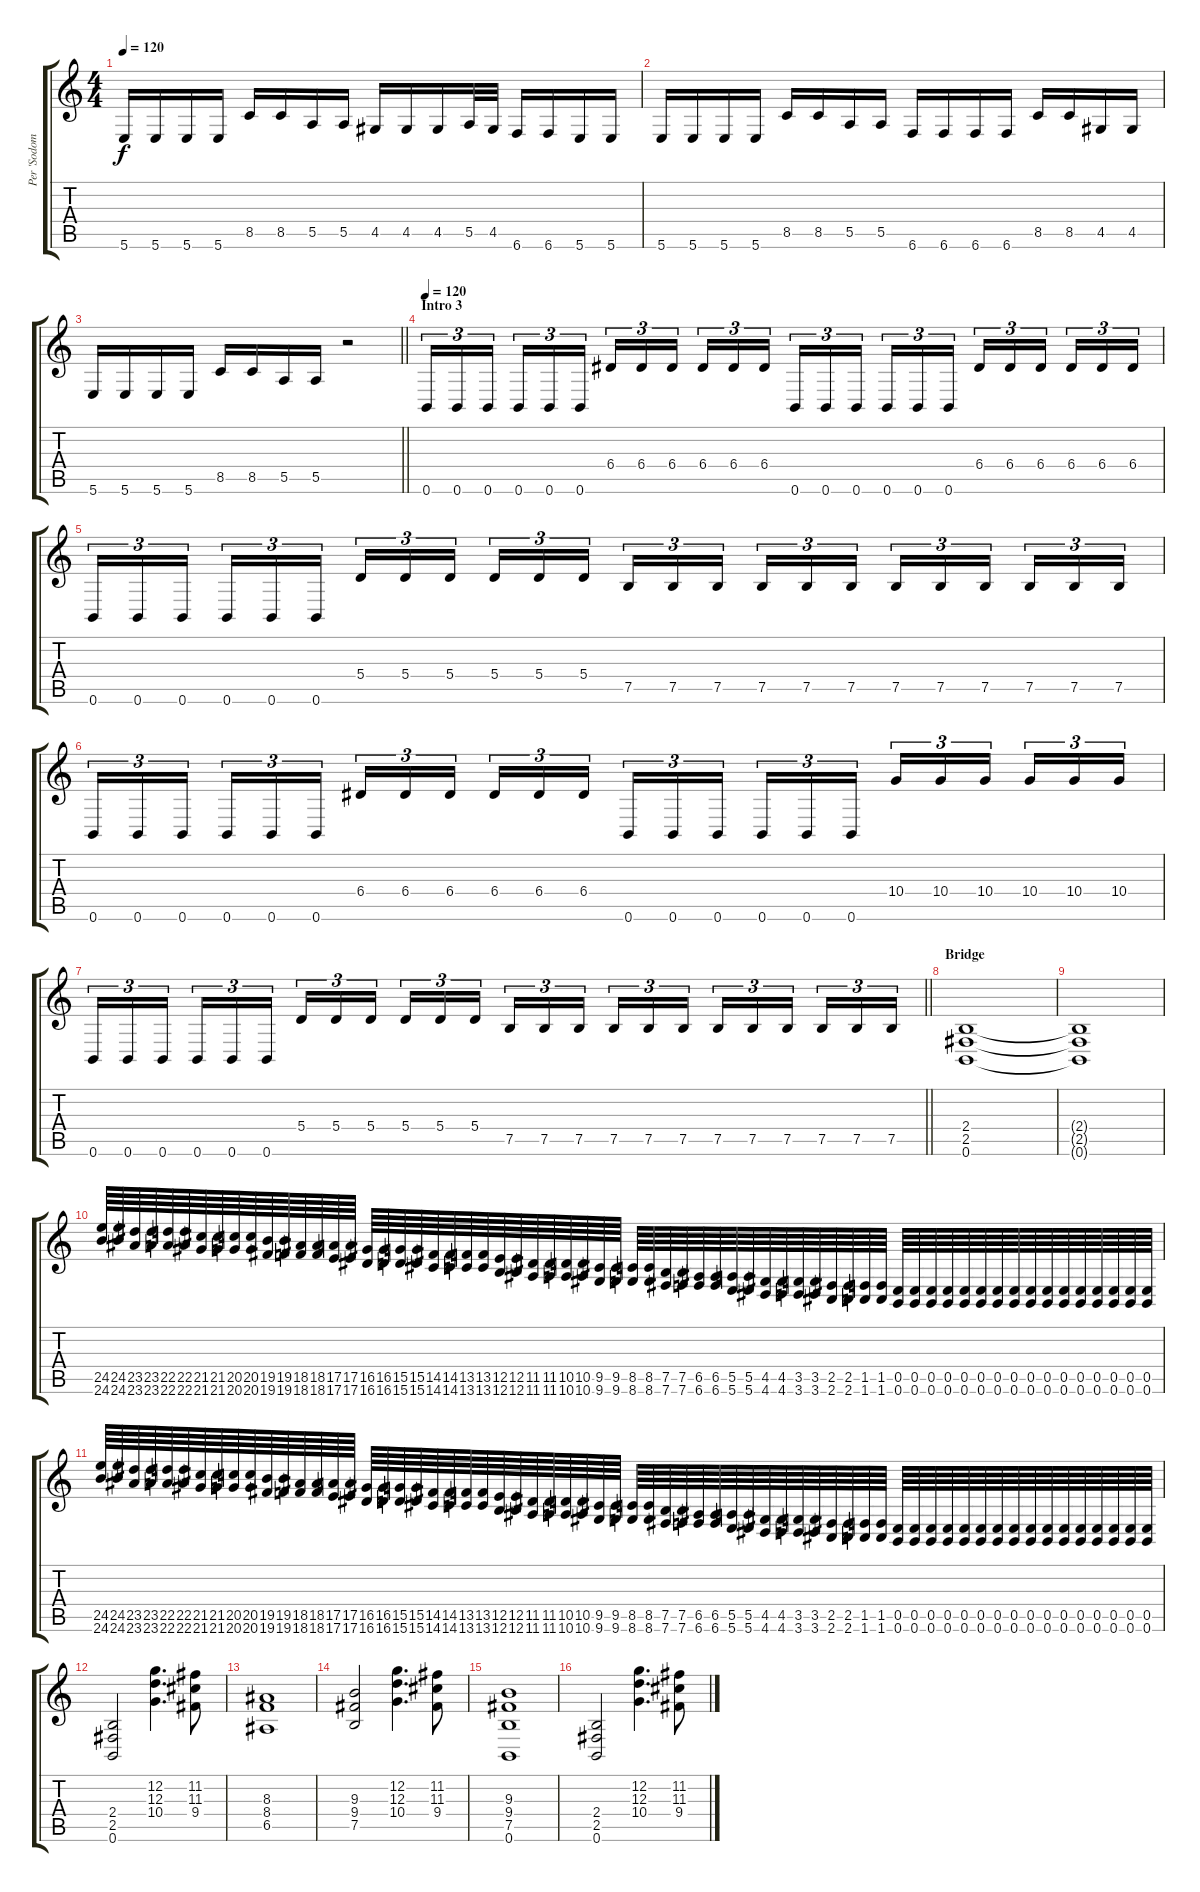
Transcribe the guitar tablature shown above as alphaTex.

\track ("Per 'Sodomizer' Eriksson" "Per 'Sodom") {instrument distortionguitar}
\staff {score tabs}
\tuning (B3 G3 D3 A2 E2 B1) {hide}
\ts (4 4)
\tempo 120
\clef g2
\ks c
5.6.16{dy f} 5.6.16 5.6.16 5.6.16 8.5.16 8.5.16 5.5.16 5.5.16 4.5.16 4.5.16 4.5.16 5.5.32 4.5.32 6.6.16 6.6.16 5.6.16 5.6.16 |
5.6.16 5.6.16 5.6.16 5.6.16 8.5.16 8.5.16 5.5.16 5.5.16 6.6.16 6.6.16 6.6.16 6.6.16 8.5.16 8.5.16 4.5.16 4.5.16 |
\barLineRight lightlight
5.6.16 5.6.16 5.6.16 5.6.16 8.5.16 8.5.16 5.5.16 5.5.16 r.2 |
\section ("" "Intro 3")
\tempo 120
0.6.16{tu (3 2)} 0.6.16{tu (3 2)} 0.6.16{tu (3 2) beam splitsecondary} 0.6.16{tu (3 2)} 0.6.16{tu (3 2)} 0.6.16{tu (3 2)} 6.4.16{tu (3 2)} 6.4.16{tu (3 2)} 6.4.16{tu (3 2) beam splitsecondary} 6.4.16{tu (3 2)} 6.4.16{tu (3 2)} 6.4.16{tu (3 2)} 0.6.16{tu (3 2)} 0.6.16{tu (3 2)} 0.6.16{tu (3 2) beam splitsecondary} 0.6.16{tu (3 2)} 0.6.16{tu (3 2)} 0.6.16{tu (3 2)} 6.4.16{tu (3 2)} 6.4.16{tu (3 2)} 6.4.16{tu (3 2) beam splitsecondary} 6.4.16{tu (3 2)} 6.4.16{tu (3 2)} 6.4.16{tu (3 2)} |
0.6.16{tu (3 2)} 0.6.16{tu (3 2)} 0.6.16{tu (3 2) beam splitsecondary} 0.6.16{tu (3 2)} 0.6.16{tu (3 2)} 0.6.16{tu (3 2)} 5.4.16{tu (3 2)} 5.4.16{tu (3 2)} 5.4.16{tu (3 2) beam splitsecondary} 5.4.16{tu (3 2)} 5.4.16{tu (3 2)} 5.4.16{tu (3 2)} 7.5.16{tu (3 2)} 7.5.16{tu (3 2)} 7.5.16{tu (3 2) beam splitsecondary} 7.5.16{tu (3 2)} 7.5.16{tu (3 2)} 7.5.16{tu (3 2)} 7.5.16{tu (3 2)} 7.5.16{tu (3 2)} 7.5.16{tu (3 2) beam splitsecondary} 7.5.16{tu (3 2)} 7.5.16{tu (3 2)} 7.5.16{tu (3 2)} |
0.6.16{tu (3 2)} 0.6.16{tu (3 2)} 0.6.16{tu (3 2) beam splitsecondary} 0.6.16{tu (3 2)} 0.6.16{tu (3 2)} 0.6.16{tu (3 2)} 6.4.16{tu (3 2)} 6.4.16{tu (3 2)} 6.4.16{tu (3 2) beam splitsecondary} 6.4.16{tu (3 2)} 6.4.16{tu (3 2)} 6.4.16{tu (3 2)} 0.6.16{tu (3 2)} 0.6.16{tu (3 2)} 0.6.16{tu (3 2) beam splitsecondary} 0.6.16{tu (3 2)} 0.6.16{tu (3 2)} 0.6.16{tu (3 2)} 10.4.16{tu (3 2)} 10.4.16{tu (3 2)} 10.4.16{tu (3 2) beam splitsecondary} 10.4.16{tu (3 2)} 10.4.16{tu (3 2)} 10.4.16{tu (3 2)} |
\barLineRight lightlight
0.6.16{tu (3 2)} 0.6.16{tu (3 2)} 0.6.16{tu (3 2) beam splitsecondary} 0.6.16{tu (3 2)} 0.6.16{tu (3 2)} 0.6.16{tu (3 2)} 5.4.16{tu (3 2)} 5.4.16{tu (3 2)} 5.4.16{tu (3 2) beam splitsecondary} 5.4.16{tu (3 2)} 5.4.16{tu (3 2)} 5.4.16{tu (3 2)} 7.5.16{tu (3 2)} 7.5.16{tu (3 2)} 7.5.16{tu (3 2) beam splitsecondary} 7.5.16{tu (3 2)} 7.5.16{tu (3 2)} 7.5.16{tu (3 2)} 7.5.16{tu (3 2)} 7.5.16{tu (3 2)} 7.5.16{tu (3 2) beam splitsecondary} 7.5.16{tu (3 2)} 7.5.16{tu (3 2)} 7.5.16{tu (3 2)} |
\section ("" "Bridge")
(2.4 2.5 0.6).1 |
(2.4{t} 2.5{t} 0.6{t}).1 |
(24.5 24.6).64 (24.5 24.6).64 (23.5 23.6).64 (23.5 23.6).64 (22.5 22.6).64 (22.5 22.6).64 (21.5 21.6).64 (21.5 21.6).64 (20.5 20.6).64 (20.5 20.6).64 (19.5 19.6).64 (19.5 19.6).64 (18.5 18.6).64 (18.5 18.6).64 (17.5 17.6).64 (17.5 17.6).64 (16.5 16.6).64 (16.5 16.6).64 (15.5 15.6).64 (15.5 15.6).64 (14.5 14.6).64 (14.5 14.6).64 (13.5 13.6).64 (13.5 13.6).64 (12.5 12.6).64 (12.5 12.6).64 (11.5 11.6).64 (11.5 11.6).64 (10.5 10.6).64 (10.5 10.6).64 (9.5 9.6).64 (9.5 9.6).64 (8.5 8.6).64 (8.5 8.6).64 (7.5 7.6).64 (7.5 7.6).64 (6.5 6.6).64 (6.5 6.6).64 (5.5 5.6).64 (5.5 5.6).64 (4.5 4.6).64 (4.5 4.6).64 (3.5 3.6).64 (3.5 3.6).64 (2.5 2.6).64 (2.5 2.6).64 (1.5 1.6).64 (1.5 1.6).64 (0.5 0.6).64 (0.5 0.6).64 (0.5 0.6).64 (0.5 0.6).64 (0.5 0.6).64 (0.5 0.6).64 (0.5 0.6).64 (0.5 0.6).64 (0.5 0.6).64 (0.5 0.6).64 (0.5 0.6).64 (0.5 0.6).64 (0.5 0.6).64 (0.5 0.6).64 (0.5 0.6).64 (0.5 0.6).64 |
(24.5 24.6).64 (24.5 24.6).64 (23.5 23.6).64 (23.5 23.6).64 (22.5 22.6).64 (22.5 22.6).64 (21.5 21.6).64 (21.5 21.6).64 (20.5 20.6).64 (20.5 20.6).64 (19.5 19.6).64 (19.5 19.6).64 (18.5 18.6).64 (18.5 18.6).64 (17.5 17.6).64 (17.5 17.6).64 (16.5 16.6).64 (16.5 16.6).64 (15.5 15.6).64 (15.5 15.6).64 (14.5 14.6).64 (14.5 14.6).64 (13.5 13.6).64 (13.5 13.6).64 (12.5 12.6).64 (12.5 12.6).64 (11.5 11.6).64 (11.5 11.6).64 (10.5 10.6).64 (10.5 10.6).64 (9.5 9.6).64 (9.5 9.6).64 (8.5 8.6).64 (8.5 8.6).64 (7.5 7.6).64 (7.5 7.6).64 (6.5 6.6).64 (6.5 6.6).64 (5.5 5.6).64 (5.5 5.6).64 (4.5 4.6).64 (4.5 4.6).64 (3.5 3.6).64 (3.5 3.6).64 (2.5 2.6).64 (2.5 2.6).64 (1.5 1.6).64 (1.5 1.6).64 (0.5 0.6).64 (0.5 0.6).64 (0.5 0.6).64 (0.5 0.6).64 (0.5 0.6).64 (0.5 0.6).64 (0.5 0.6).64 (0.5 0.6).64 (0.5 0.6).64 (0.5 0.6).64 (0.5 0.6).64 (0.5 0.6).64 (0.5 0.6).64 (0.5 0.6).64 (0.5 0.6).64 (0.5 0.6).64 |
(2.4 2.5 0.6).2 (12.2 12.3 10.4).4{d} (11.2 11.3 9.4).8 |
(8.3 8.4 6.5).1 |
(9.3 9.4 7.5).2 (12.2 12.3 10.4).4{d} (11.2 11.3 9.4).8 |
(9.3 9.4 7.5 0.6).1 |
(2.4 2.5 0.6).2 (12.2 12.3 10.4).4{d} (11.2 11.3 9.4).8
